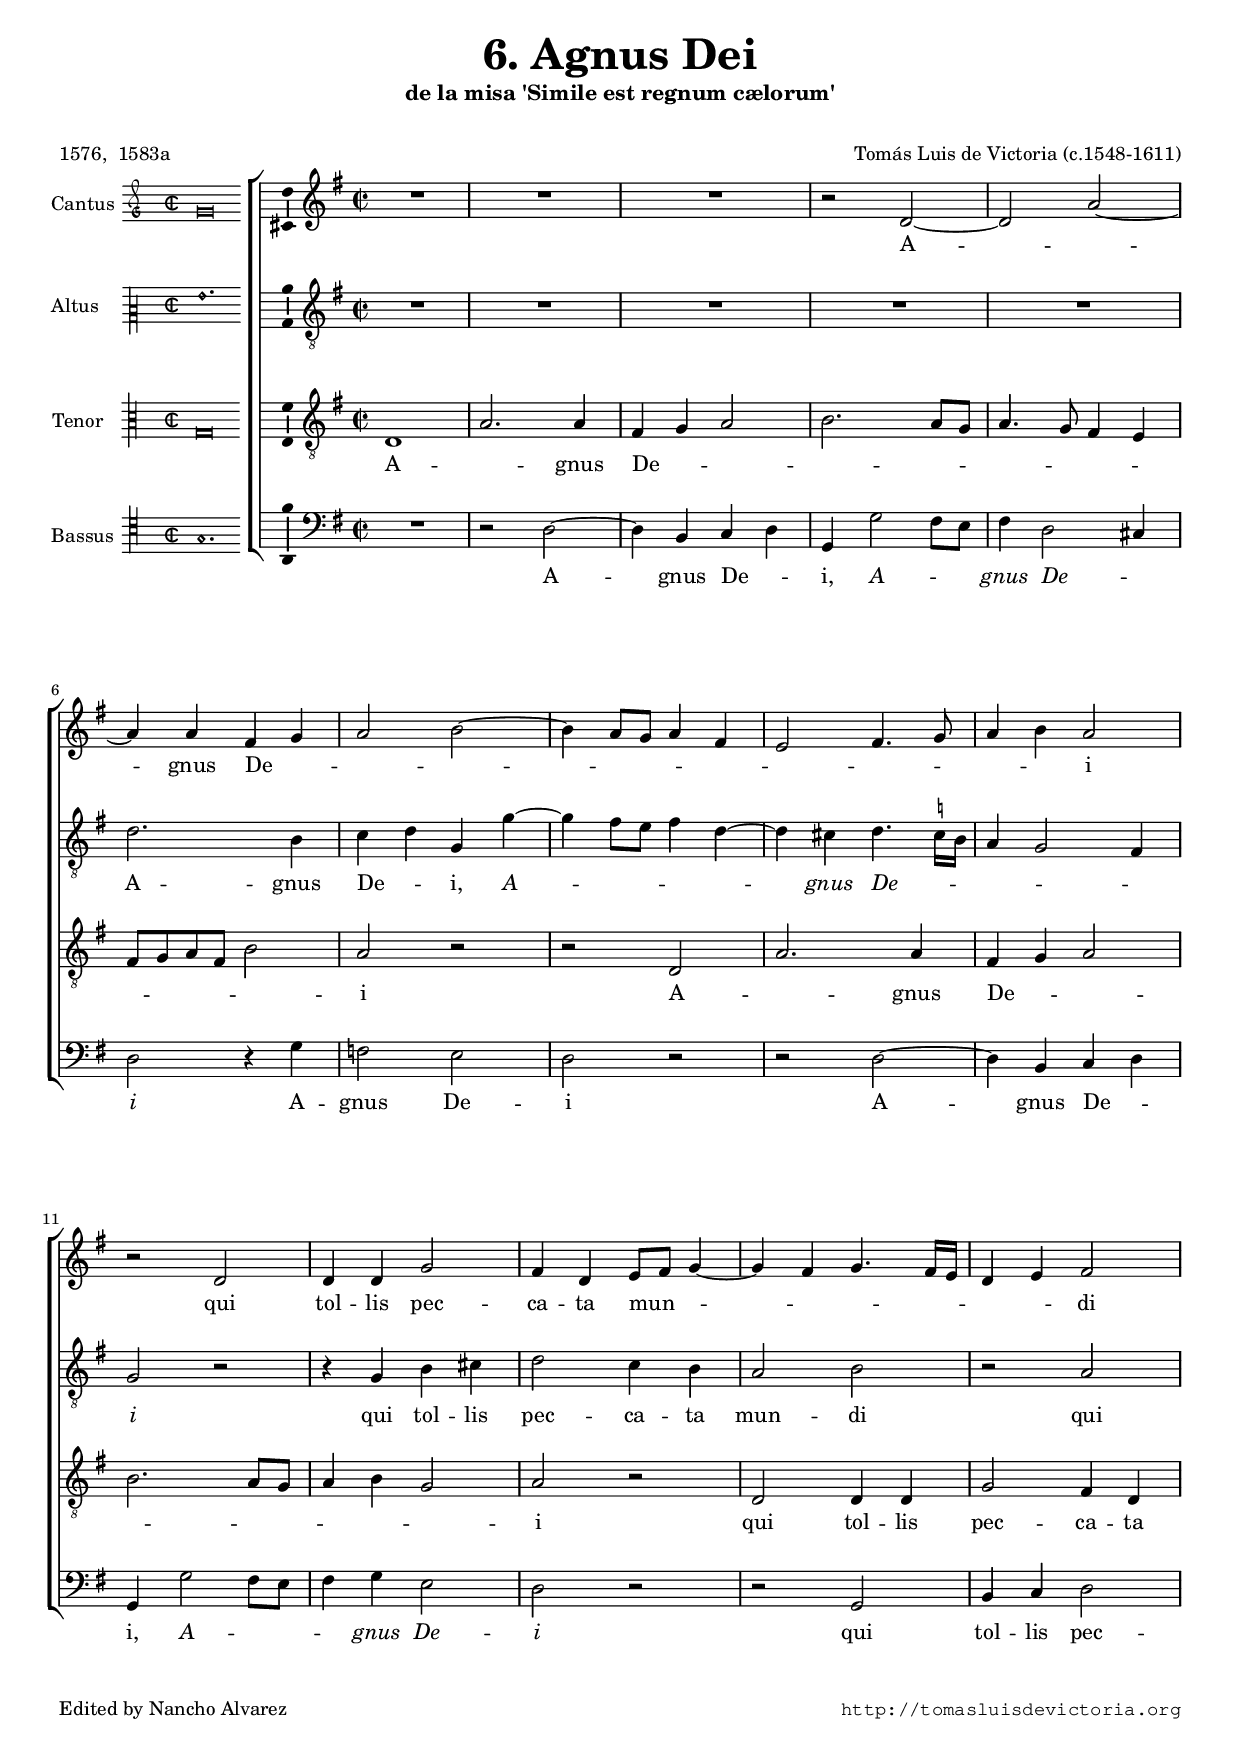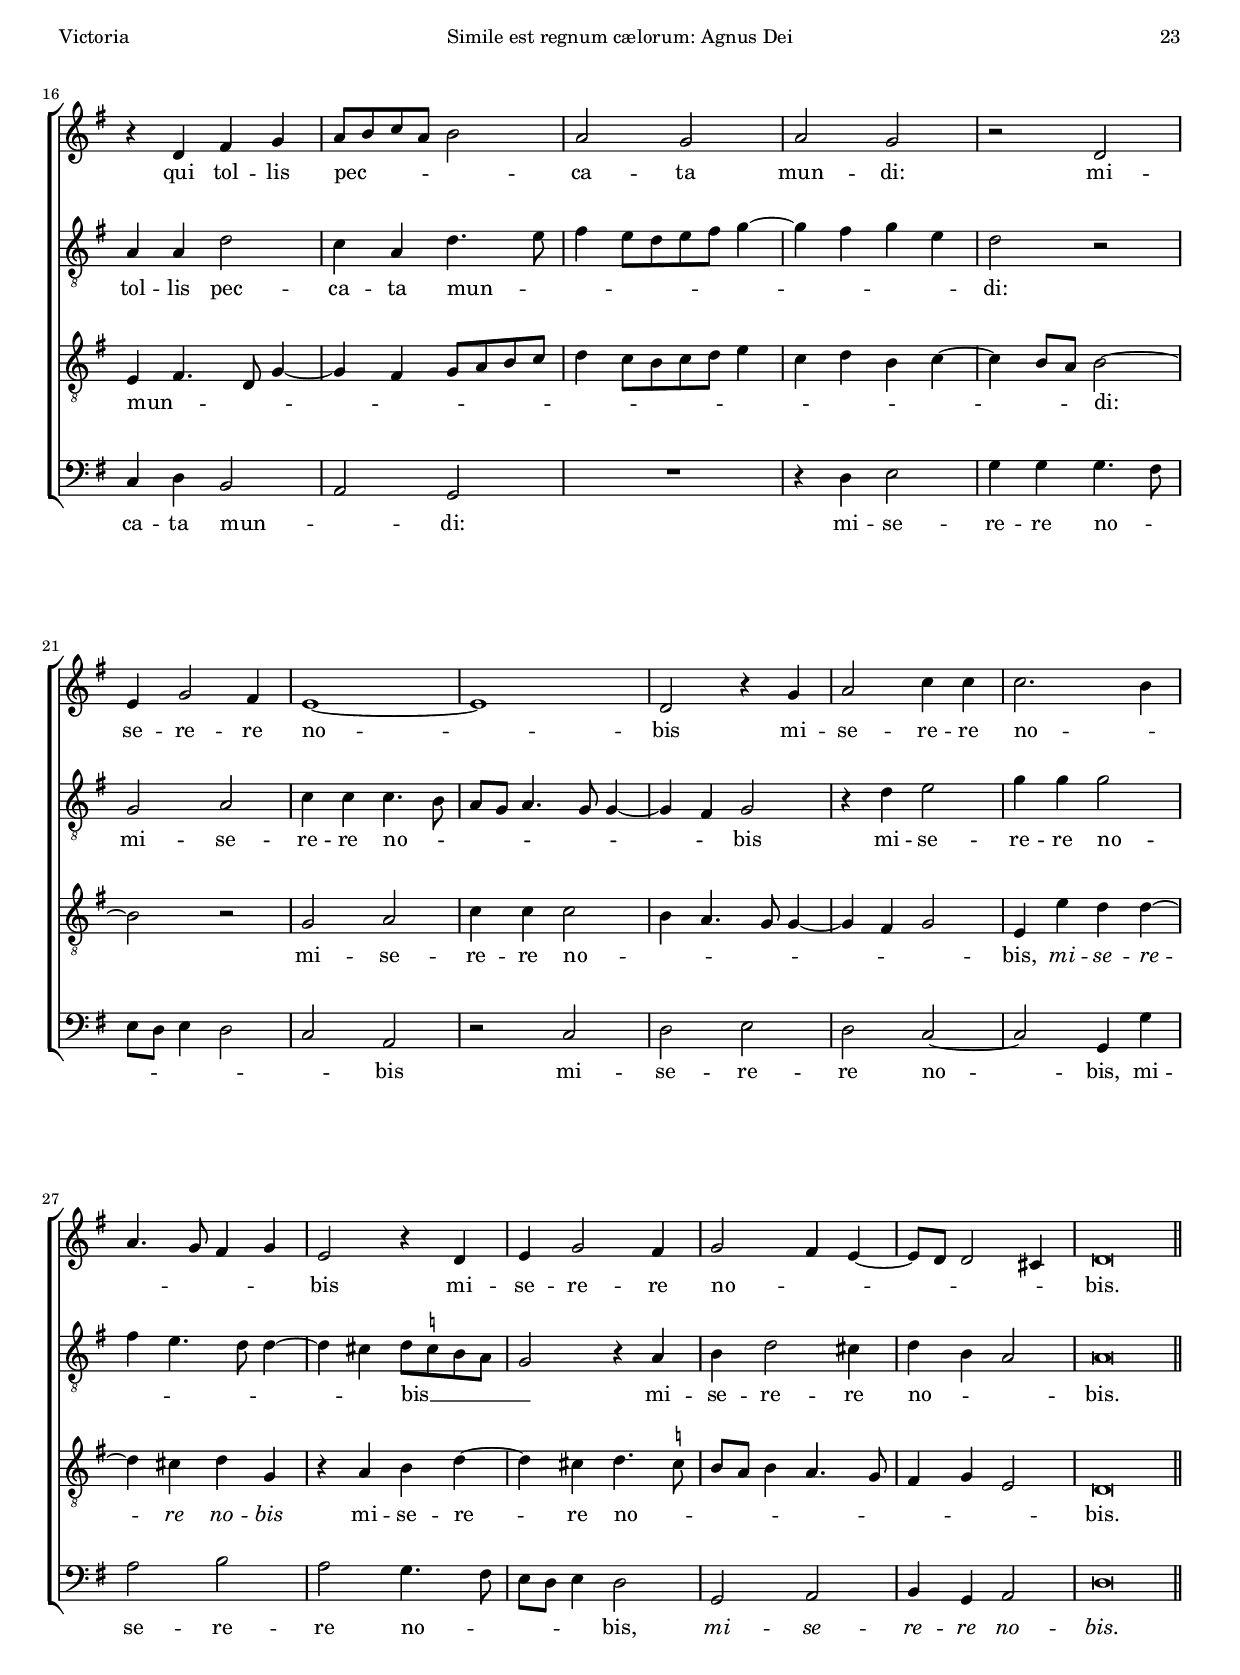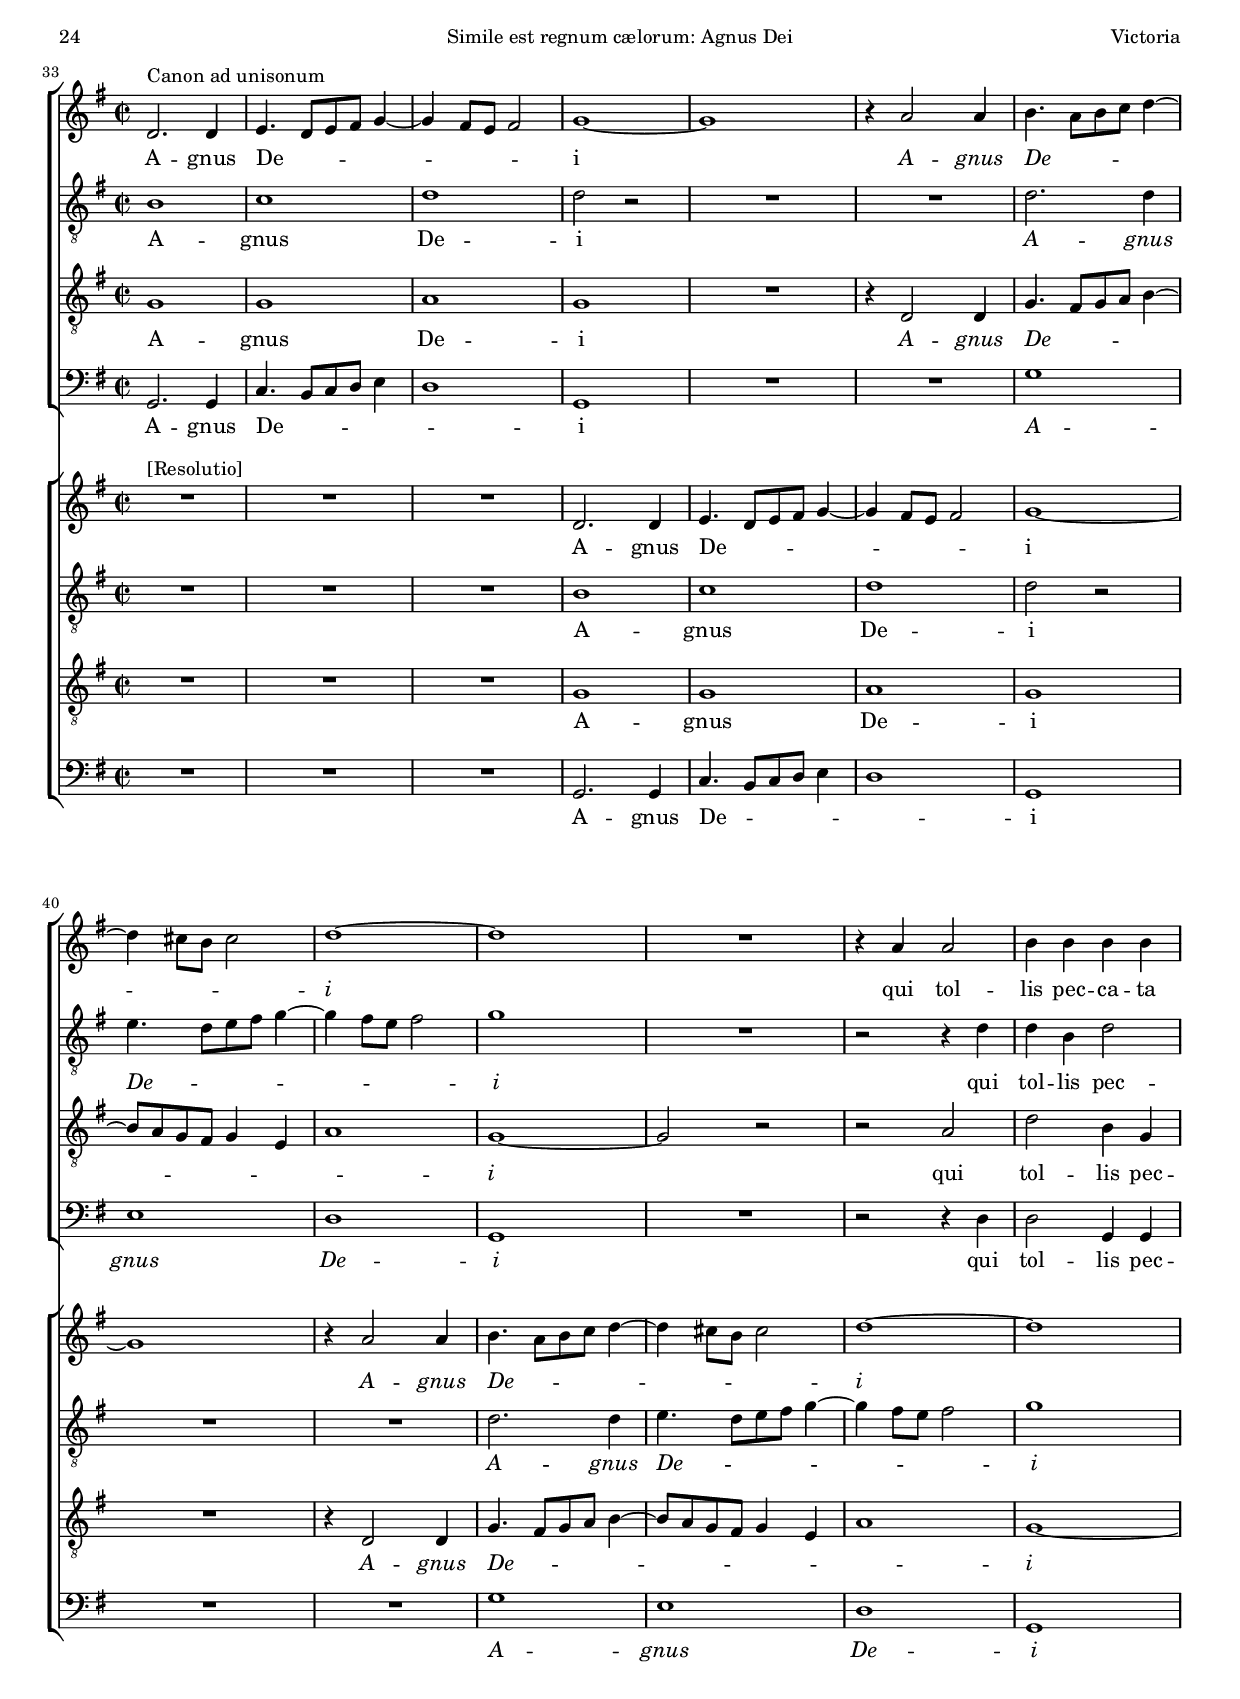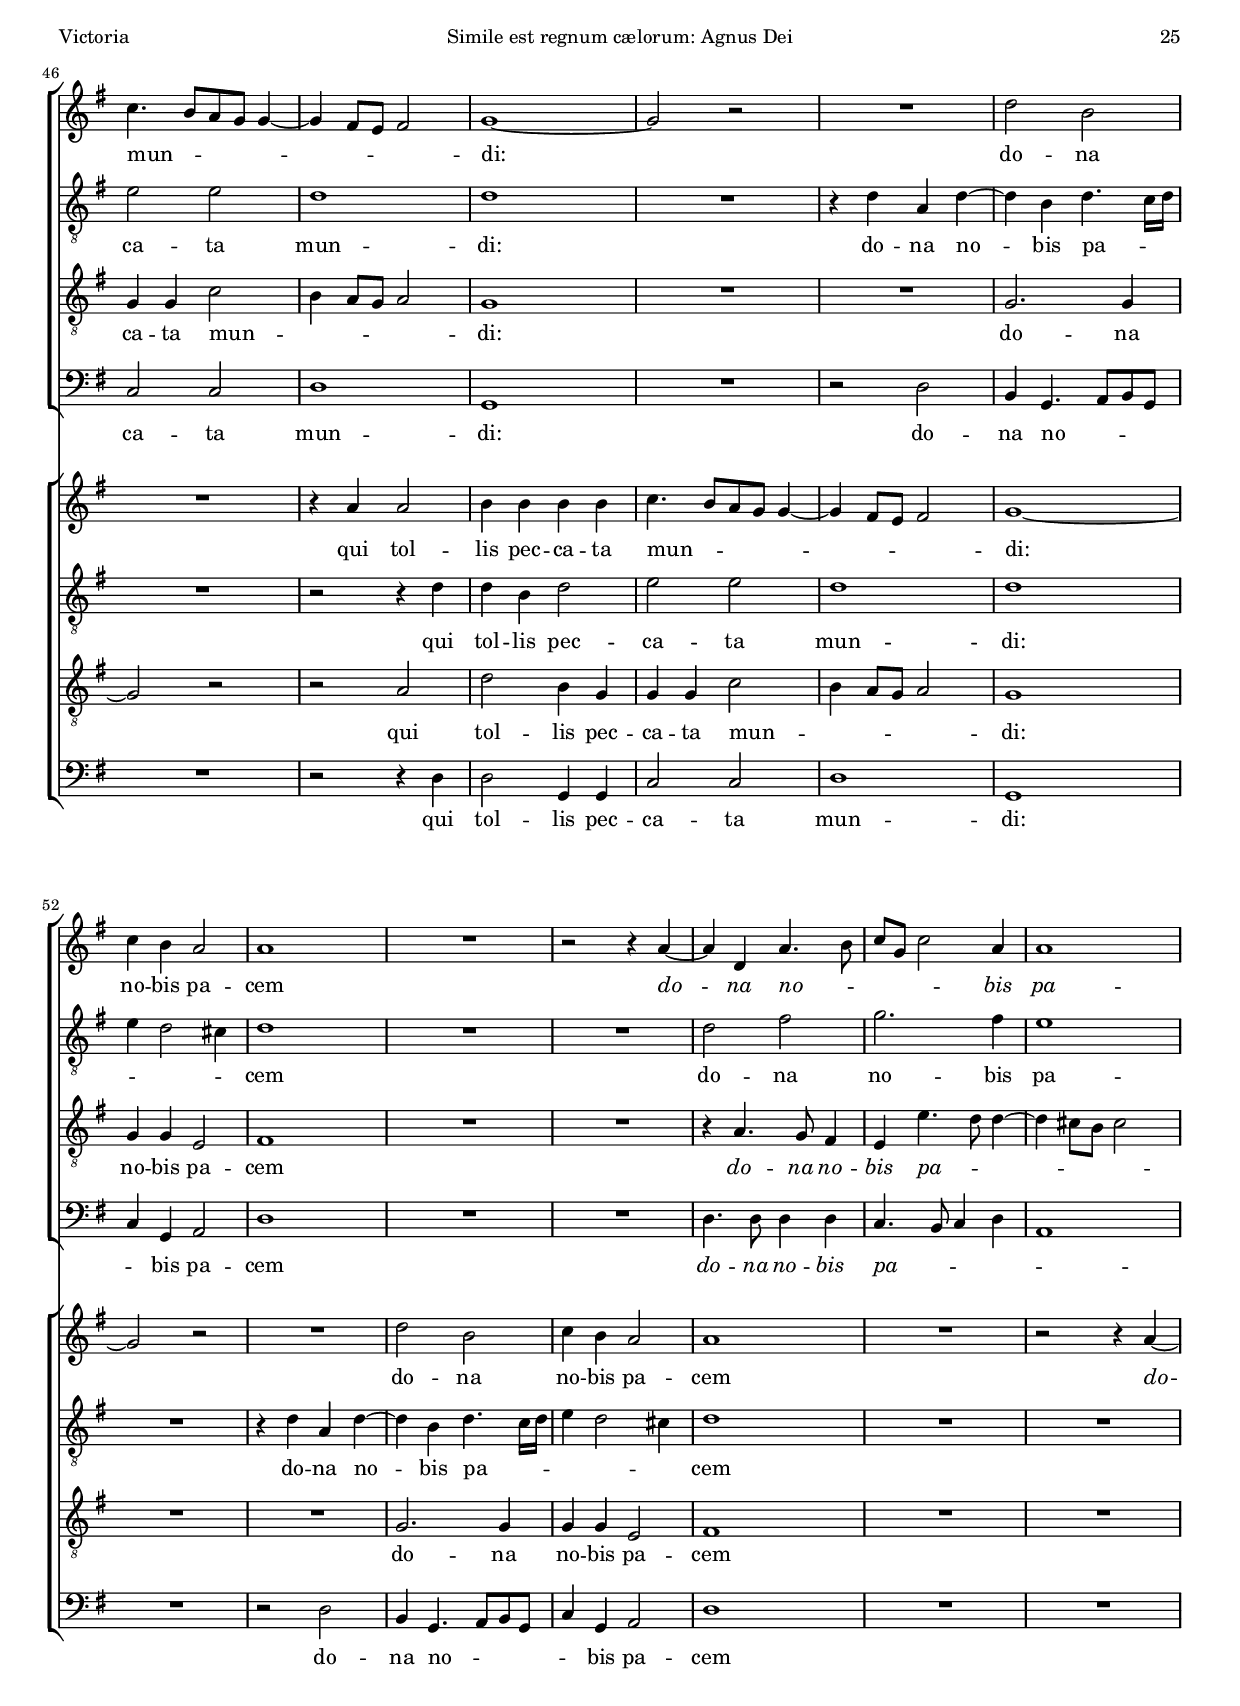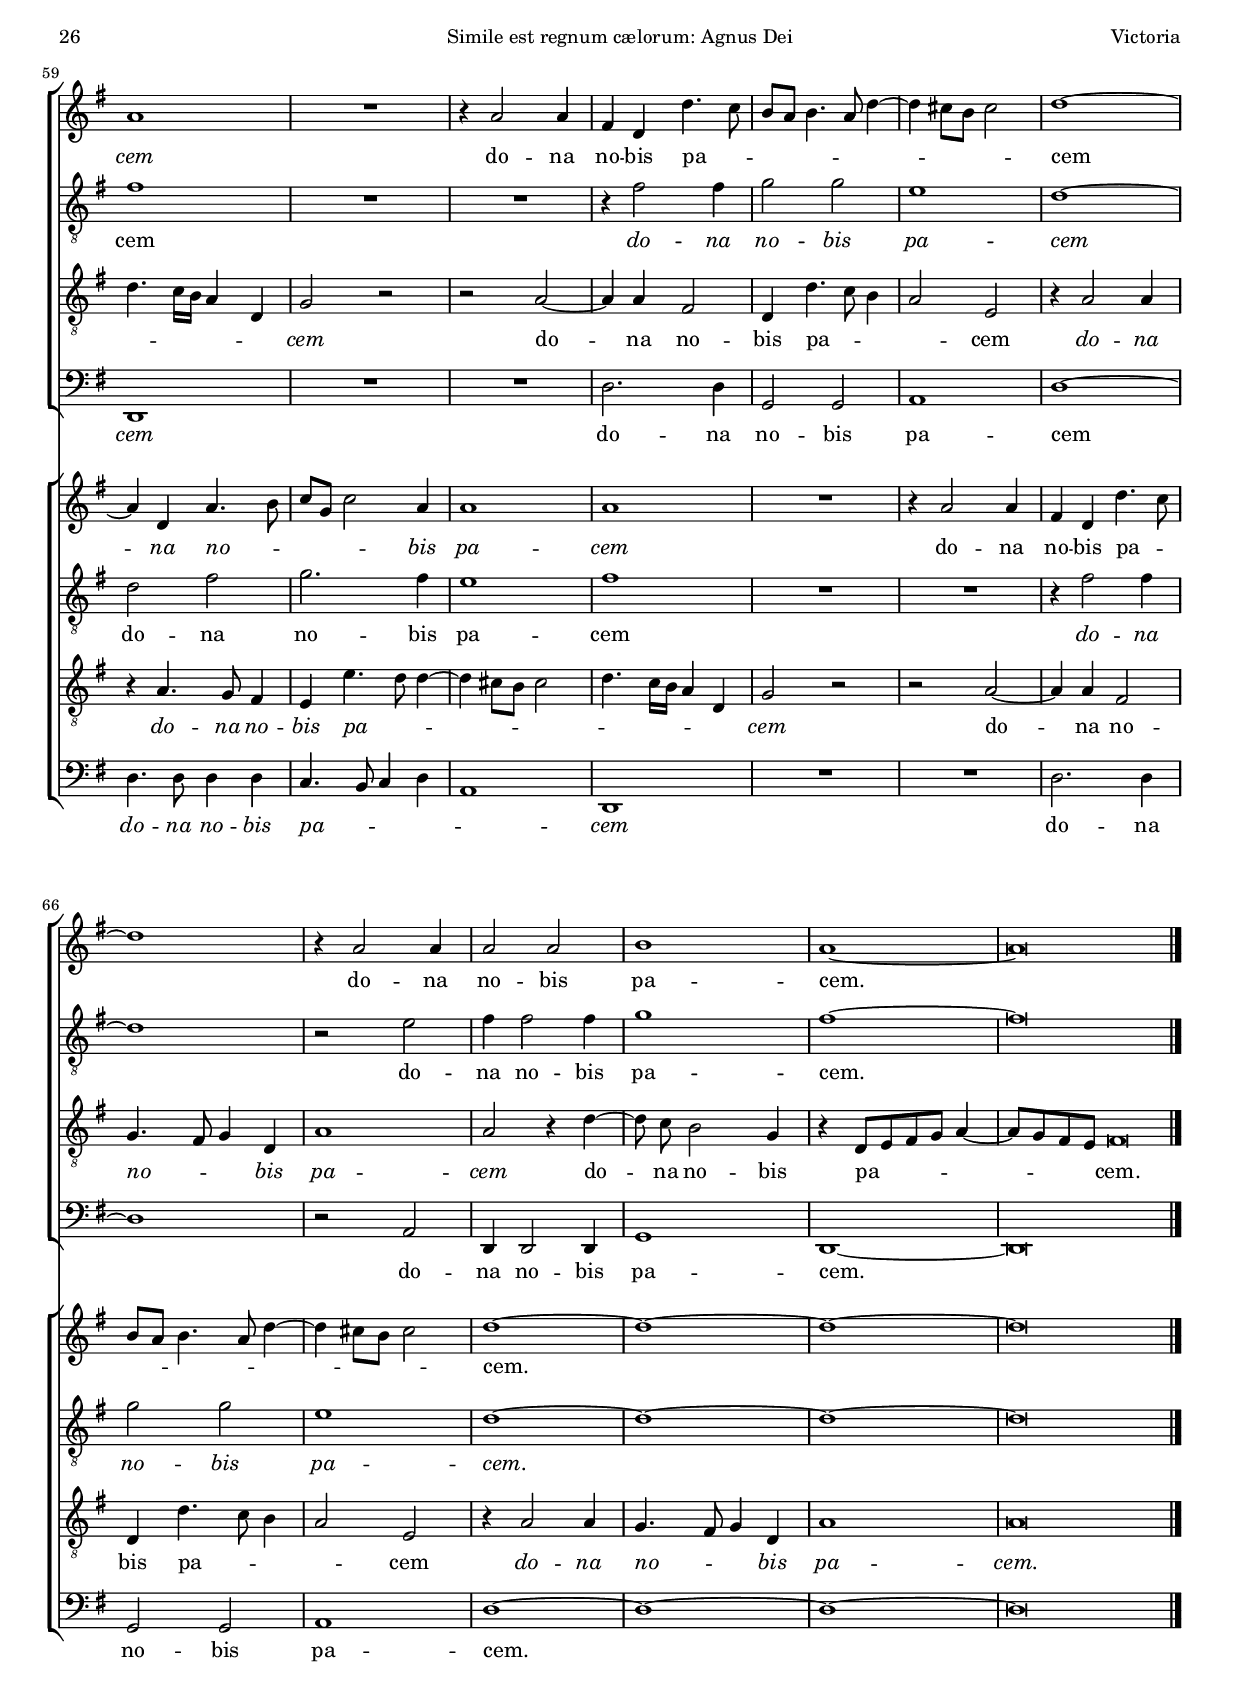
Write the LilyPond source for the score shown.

\version "2.18.0"

#(set-default-paper-size "a4")
#(set-global-staff-size 16.6)
#(ly:set-option 'point-and-click #f)
%mobile -s11.5 -i2.2 -gira

ss=\once \set suggestAccidentals = ##t
cresc=\markup{\italic "cresc."}
dim=\markup{\italic "dim."}
rit=\markup{\italic "rit."}
italicas=\override LyricText.font-shape = #'italic
rectas=\override LyricText.font-shape = #'upright
incipitwidth=20
mtempo={\tempo 4 = 100}
mtempob={\tempo 4 = 50}

htitle="Simile est regnum cælorum: Agnus Dei"
hcomposer="Victoria"

\header {
	title=\markup{\larger \larger \larger "6. Agnus Dei" }
	subtitle="de la misa 'Simile est regnum cælorum'"
	subsubtitle="  "
	composer="Tomás Luis de Victoria (c.1548-1611)"
        pdfauthor=\composer
	poet="1576,  1583a"
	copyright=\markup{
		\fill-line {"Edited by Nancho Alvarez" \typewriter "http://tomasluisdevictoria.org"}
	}
	%tagline=""
}


global={
  \override Score.TimeSignature.break-visibility=#end-of-line-invisible
  \key c \major \time 2/2 \skip 1*32 \bar "||"
  \pageBreak
  \time 2/2 \skip 1*39 \bar "|." } 


cantus={
	R1*4/4 |
	R1*4/4 |
	R1*4/4 |
	r2 g' ~ |
%5
	g' d'' ~ |
	d''4 d'' b' c'' |
	d''2 e'' ~ |
	e''4 d''8 c'' d''4 b' |
	a'2 b'4. c''8 |
%10
	d''4 e'' d''2 |
	r g' |
	g'4 g' c''2 |
	b'4 g' a'8 b' c''4 ~ |
	c'' b' c''4. b'16 a' |
%15
	g'4 a' b'2 |
	r4 g' b' c'' |
	d''8 e'' f'' d'' e''2 |
	d'' c'' |
	d'' c'' |
%20
	r g' |
	a'4 c''2 b'4 |
	a'1 ~ |
	a' |
	g'2 r4 c'' |
%25
	d''2 f''4 f'' |
	f''2. e''4 |
	d''4. c''8 b'4 c'' |
	a'2 r4 g' |
	a' c''2 b'4 |
%30
	c''2 b'4 a' ~ |
	a'8 g' g'2 fis'4 |
	g'\breve*1/2
        
        \once \override TextScript.padding = #1.5
	s4*0^\markup{"Canon ad unisonum"}
	g'2. g'4 |
	a'4.  g'8[ a' b'] c''4 ~ |
%35
	c'' b'8 a' b'2 |
	c''1 ~ |
	c'' |
	r4 d''2 d''4 |
	e''4.  d''8[ e'' f''] g''4 ~ |
%40
	g'' fis''8 e'' fis''2 |
	g''1 ~ |
	g'' |
	R1*4/4 |
	r4 d'' d''2 |
%45
	e''4 e'' e'' e'' |
	f''4.  e''8[ d'' c''] c''4 ~ |
	c'' b'8 a' b'2 |
	c''1 ~ |
	c''2 r |
%50
	R1*4/4 |
	g''2 e'' |
	f''4 e'' d''2 |
	d''1 |
	R1*4/4 |
%55
	r2 r4 d'' ~ |
	d'' g' d''4. e''8 |
	f'' c'' f''2 d''4 |
	d''1 |
	d'' |
%60
	R1*4/4 |
	r4 d''2 d''4 |
	b' g' g''4. f''8 |
	e'' d'' e''4. d''8 g''4 ~ |
	g'' fis''8 e'' fis''2 |
%65
	g''1 ~ |
	g'' |
	r4 d''2 d''4 |
	d''2 d'' |
	e''1 |
%70
	d'' ~ |
	d''\breve*1/2
}

altus={
	R1*4/4 |
	R1*4/4 |
	R1*4/4 |
	R1*4/4 |
%5
	R1*4/4 |
	g'2. e'4 |
	f' g' c' c'' ~ |
	c'' b'8 a' b'4 g' ~ |
	g' fis' g'4. \ss f'16 e' |
%10
	d'4 c'2 b4 |
	c'2 r |
	r4 c' e' fis' |
	g'2 f'4 e' |
	d'2 e' |
%15
	r d' |
	d'4 d' g'2 |
	f'4 d' g'4. a'8 |
	b'4  a'8[ g' a' b'] c''4 ~ |
	c'' b' c'' a' |
%20
	g'2 r |
	c' d' |
	f'4 f' f'4. e'8 |
	d' c' d'4. c'8 c'4 ~ |
	c' b c'2 |
%25
	r4 g' a'2 |
	c''4 c'' c''2 |
	b'4 a'4. g'8 g'4 ~ |
	g' fis' g'8 \ss f' e' d' |
	c'2 r4 d' |
%30
	e' g'2 fis'4 |
	g' e' d'2 |
	d'\breve*1/2
	
	e'1 |
	f' |
%35
	g' |
	g'2 r |
	R1*4/4 |
	R1*4/4 |
	g'2. g'4 |
%40
	a'4.  g'8[ a' b'] c''4 ~ |
	c'' b'8 a' b'2 |
	c''1 |
	R1*4/4 |
	r2 r4 g' |
%45
	g' e' g'2 |
	a' a' |
	g'1 |
	g' |
	R1*4/4 |
%50
	r4 g' d' g' ~ |
	g' e' g'4. f'16 g' |
	a'4 g'2 fis'4 |
	g'1 |
	R1*4/4 |
%55
	R1*4/4 |
	g'2 b' |
	c''2. b'4 |
	a'1 |
	b' |
%60
	R1*4/4 |
	R1*4/4 |
	r4 b'2 b'4 |
	c''2 c'' |
	a'1 |
%65
	g' ~ |
	g' |
	r2 a' |
	b'4 b'2 b'4 |
	c''1 |
%70
	b' ~ |
	b'\breve*1/2
}

tenor={
	g1 |
	d'2. d'4 |
	b c' d'2 |
	e'2. d'8 c' |
%5
	d'4. c'8 b4 a |
	b8 c' d' b e'2 |
	d' r |
	r g |
	d'2. d'4 |
%10
	b c' d'2 |
	e'2. d'8 c' |
	d'4 e' c'2 |
	d' r |
	g g4 g |
%15
	c'2 b4 g |
	a b4. g8 c'4 ~ |
	c' b c'8 d' e' f' |
	g'4  f'8[ e' f' g'] a'4 |
	f' g' e' f' ~ |
%20
	f' e'8 d' e'2 ~ |
	e' r |
	c' d' |
	f'4 f' f'2 |
	e'4 d'4. c'8 c'4 ~ |
%25
	c' b c'2 |
	a4 a' g' g' ~ |
	g' fis' g' c' |
	r d' e' g' ~ |
	g' fis' g'4. \ss f'8 |
%30
	e' d' e'4 d'4. c'8 |
	b4 c' a2 |
	g\breve*1/2

        c'1 |
	c' |
%35
	d' |
	c' |
	R1*4/4 |
	r4 g2 g4 |
	c'4.  b8[ c' d'] e'4 ~ |
%40
	e'8 d' c' b c'4 a |
	d'1 |
	c' ~ |
	c'2 r |
	r d' |
%45
	g' e'4 c' |
	c' c' f'2 |
	e'4 d'8 c' d'2 |
	c'1 |
	R1*4/4 |
%50
	R1*4/4 |
	c'2. c'4 |
	c' c' a2 |
	b1 |
	R1*4/4 |
%55
	R1*4/4 |
	r4 d'4. c'8 b4 |
	a a'4. g'8 g'4 ~ |
	g' fis'8 e' fis'2 |
	g'4. f'16 e' d'4 g |
%60
	c'2 r |
	r d' ~ |
	d'4 d' b2 |
	g4 g'4. f'8 e'4 |
	d'2 a |
%65
	r4 d'2 d'4 |
	c'4. b8 c'4 g |
	d'1 |
	d'2 r4 g' ~ |
	\set Staff.autoBeaming = ##f	
	g'8 f' e'2 c'4 |
%70
	r  g8[ a b c'] d'4 ~ |
	 d'8[ c' b a] \mtempob b\breve*1/4
}

bassus={
	R1*4/4 |
	r2 g ~ |
	g4 e f g |
	c c'2 b8 a |
%5
	b4 g2 fis4 |
	g2 r4 c' |
	bes2 a |
	g r |
	r g ~ |
%10
	g4 e f g |
	c c'2 b8 a |
	b4 c' a2 |
	g r |
	r c |
%15
	e4 f g2 |
	f4 g e2 |
	d c |
	R1*4/4 |
	r4 g a2 |
%20
	c'4 c' c'4. b8 |
	a g a4 g2 |
	f d |
	r f |
	g a |
%25
	g f ~ |
	f c4 c' |
	d'2 e' |
	d' c'4. b8 |
	a g a4 g2 |
%30
	c d |
	e4 c d2 |
	g\breve*1/2

        c2. c4 |
	f4.  e8[ f g] a4 |
%35
	g1 |
	c |
	R1*4/4 |
	R1*4/4 |
	c'1 |
%40
	a |
	g |
	c |
	R1*4/4 |
	r2 r4 g |
%45
	g2 c4 c |
	f2 f |
	g1 |
	c |
	R1*4/4 |
%50
	r2 g |
	e4 c4. d8 e c |
	f4 c d2 |
	g1 |
	R1*4/4 |
%55
	R1*4/4 |
	g4. g8 g4 g |
	f4. e8 f4 g |
	d1 |
	g, |
%60
	R1*4/4 |
	R1*4/4 |
	g2. g4 |
	c2 c |
	d1 |
%65
	g ~ |
	g |
	r2 d |
	g,4 g,2 g,4 |
	c1 |
%70
	g, ~ |
	g,\breve*1/2
}

textocantus=\lyricmode{
A -- _ _ _ gnus De -- _ _ _ _ _ _ _ _ _ _ _ _ _ i
qui tol -- lis pec -- ca -- ta mun -- _ _ _ _ _ _ _ _ _ di
qui tol -- lis pec -- _ _ _ _ ca -- ta mun -- di:
mi -- se -- re -- re no -- _  bis
mi -- se -- re -- re no -- _ _ _ _ _ bis
mi -- se -- re -- re no -- _ _ _ _ _ _ bis.

A -- gnus De -- _ _ _ _ _ _ _ _  i _
\italicas
A -- gnus De -- _ _ _ _ _ _ _ _  i _
\rectas
qui tol -- lis pec -- ca -- ta mun -- _ _ _ _ _ _ _ _ di: _
do -- na no -- bis pa -- cem
\italicas
do -- _ na no -- _ _ _ _ bis pa -- cem
\rectas
do -- na no -- bis pa -- _ _ _ _ _ _ _ _ _ _ cem _
do -- na no -- bis pa -- cem. _
}

textoaltus=\lyricmode{
A -- gnus De -- _ i,
\italicas
A -- _ _ _ _ _ _  gnus De -- _ _ _ _ _  i
\rectas
qui tol -- lis pec -- ca -- ta mun -- di
qui tol -- lis pec -- ca -- ta mun -- _ _ _ _ _ _ _ _ _ _ _ di:
mi -- se -- re -- re no -- _ _ _ _ _ _ _ _ bis
mi -- se -- re -- re no -- _ _ _ _ _ _ bis __ _ _ _ _ mi -- se -- re -- re no -- _ _ bis.

A -- gnus De -- i
\italicas
A -- gnus De -- _ _ _ _ _ _ _ _   i 
\rectas
qui tol -- lis pec -- ca -- ta mun -- di:
do -- na no -- _ bis pa -- _ _ _ _ _ cem
do -- na no -- bis pa -- cem
\italicas
do -- na no -- bis pa -- cem _
\rectas
do -- na no -- bis pa -- cem. _
}

textotenor=\lyricmode{
A -- _ gnus De -- _ _ _ _ _ _ _ _ _ _ _ _ _ _ i
A -- _ gnus De -- _ _ _ _ _ _ _ _ i
qui tol -- lis pec -- ca -- ta mun -- _ _ _ _ _ _ _ _ _ _ _ _ _ _ _ _ _ _ _ _ _ _ di: _
mi -- se -- re -- re no -- _ _ _ _ _ _ _ bis,
\italicas
mi -- se -- re -- _ re no -- bis
\rectas
mi -- se -- re -- _ re no -- _ _ _ _ _ _ _ _ _ bis.

A -- gnus De -- i
\italicas
A -- gnus De -- _ _ _ _ _ _ _ _  _ _ _ i _
\rectas
qui tol -- lis pec -- ca -- ta mun -- _ _ _ _ di:
do -- na no -- bis pa -- cem
\italicas
do -- na no -- bis pa -- _ _ _ _ _ _ _ _ _ _ _ cem
\rectas
do -- _ na no -- bis pa -- _ _ _ cem
\italicas
do -- na no -- _ _ bis pa -- cem
\rectas
do -- _ na no -- bis pa -- _ _ _ _ _ _ _ _ cem.
}

textobassus=\lyricmode{
A -- _ gnus De -- _ i, 
\italicas
A -- _ _   gnus De -- _ i
\rectas
A -- gnus De -- i
A -- _ gnus De -- _ i,
\italicas
A -- _ _ _  gnus De -- i
\rectas
qui tol -- lis pec -- ca -- ta mun -- _ di:
mi -- se -- re -- re no -- _ _ _ _ _ _ bis
mi -- se -- re -- re no -- _ bis,
mi -- se -- re -- re no -- _ _ _ _ bis,
\italicas
mi -- se -- re -- re no -- bis.

\rectas
A -- gnus De -- _ _ _ _ _ i
\italicas
A -- gnus De --  i 
\rectas
qui tol -- lis pec -- ca -- ta mun -- di:
do -- na no -- _ _ _ _ bis pa -- cem
\italicas
do -- na no -- bis pa -- _ _ _ _ cem
\rectas
do -- na no -- bis pa -- cem _
do -- na no -- bis pa -- cem. _
}



cantusdos={
        R1*32
        \once \override TextScript.padding = #1
	s4*0^\markup{"[Resolutio]"}
	R1*4/4 |
	R1*4/4 |
%35
	R1*4/4 |
	g'2. g'4 |
	a'4.  g'8[ a' b'] c''4 ~ |
	c'' b'8 a' b'2 |
	c''1 ~ |
%40
	c'' |
	r4 d''2 d''4 |
	e''4.  d''8[ e'' f''] g''4 ~ |
	g'' fis''8 e'' fis''2 |
	g''1 ~ |
%45
	g'' |
	R1*4/4 |
	r4 d'' d''2 |
	e''4 e'' e'' e'' |
	f''4.  e''8[ d'' c''] c''4 ~ |
%50
	c'' b'8 a' b'2 |
	c''1 ~ |
	c''2 r |
	R1*4/4 |
	g''2 e'' |
%55
	f''4 e'' d''2 |
	d''1 |
	R1*4/4 |
	r2 r4 d'' ~ |
	d'' g' d''4. e''8 |
%60
	f'' c'' f''2 d''4 |
	d''1 |
	d'' |
	R1*4/4 |
	r4 d''2 d''4 |
%65
	b' g' g''4. f''8 |
	e'' d'' e''4. d''8 g''4 ~ |
	g'' fis''8 e'' fis''2 |
	g''1 ~ |
	g'' ~ |
%70
	g'' ~ |
	g''\breve*1/2
}

altusdos={
        R1*32
	R1*4/4 |
	R1*4/4 |
%35
	R1*4/4 |
	e'1 |
	f' |
	g' |
	g'2 r |
%40
	R1*4/4 |
	R1*4/4 |
	g'2. g'4 |
	a'4.  g'8[ a' b'] c''4 ~ |
	c'' b'8 a' b'2 |
%45
	c''1 |
	R1*4/4 |
	r2 r4 g' |
	g' e' g'2 |
	a' a' |
%50
	g'1 |
	g' |
	R1*4/4 |
	r4 g' d' g' ~ |
	g' e' g'4. f'16 g' |
%55
	a'4 g'2 fis'4 |
	g'1 |
	R1*4/4 |
	R1*4/4 |
	g'2 b' |
%60
	c''2. b'4 |
	a'1 |
	b' |
	R1*4/4 |
	R1*4/4 |
%65
	r4 b'2 b'4 |
	c''2 c'' |
	a'1 |
	g' ~ |
	g' ~ |
%70
	g' ~ |
	g'\breve*1/2
}

tenordos={
        R1*32
	R1*4/4 |
	R1*4/4 |
%35
	R1*4/4 |
	c'1 |
	c' |
	d' |
	c' |
%40
	R1*4/4 |
	r4 g2 g4 |
	c'4.  b8[ c' d'] e'4 ~ |
	e'8 d' c' b c'4 a |
	d'1 |
%45
	c' ~ |
	c'2 r |
	r d' |
	g' e'4 c' |
	c' c' f'2 |
%50
	e'4 d'8 c' d'2 |
	c'1 |
	R1*4/4 |
	R1*4/4 |
	c'2. c'4 |
%55
	c' c' a2 |
	b1 |
	R1*4/4 |
	R1*4/4 |
	r4 d'4. c'8 b4 |
%60
	a a'4. g'8 g'4 ~ |
	g' fis'8 e' fis'2 |
	g'4. f'16 e' d'4 g |
	c'2 r |
	r d' ~ |
%65
	d'4 d' b2 |
	g4 g'4. f'8 e'4 |
	d'2 a |
	r4 d'2 d'4 |
	c'4. b8 c'4 g |
%70
	d'1 |
	d'\breve*1/2
}

bassusdos={
        R1*32
	R1*4/4 |
	R1*4/4 |
%35
	R1*4/4 |
	c2. c4 |
	f4.  e8[ f g] a4 |
	g1 |
	c |
%40
	R1*4/4 |
	R1*4/4 |
	c'1 |
	a |
	g |
%45
	c |
	R1*4/4 |
	r2 r4 g |
	g2 c4 c |
	f2 f |
%50
	g1 |
	c |
	R1*4/4 |
	r2 g |
	e4 c4. d8 e c |
%55
	f4 c d2 |
	g1 |
	R1*4/4 |
	R1*4/4 |
	g4. g8 g4 g |
%60
	f4. e8 f4 g |
	d1 |
	g, |
	R1*4/4 |
	R1*4/4 |
%65
	g2. g4 |
	c2 c |
	d1 |
	g ~ |
	g ~ |
%70
	g ~ |
	g\breve*1/2
}



textocantusdos=\lyricmode{
A -- gnus De -- _ _ _ _ _ _ _ _  i _
\italicas
A -- gnus De -- _ _ _ _ _ _ _ _  i _
\rectas
qui tol -- lis pec -- ca -- ta mun -- _ _ _ _ _ _ _ _ di: _
do -- na no -- bis pa -- cem
\italicas
do -- _ na no -- _ _ _ _ bis pa -- cem
\rectas
do -- na no -- bis pa -- _ _ _ _ _ _ _ _ _ _ cem. _ _ _ 

}

textoaltusdos=\lyricmode{
A -- gnus De -- i
\italicas
A -- gnus De -- _ _ _ _ _ _ _ _   i
\rectas
qui tol -- lis pec -- ca -- ta mun -- di:
do -- na no -- _ bis pa -- _ _ _ _ _ cem
do -- na no -- bis pa -- cem
\italicas
do -- na no -- bis pa -- cem. _ _ _

}

textotenordos=\lyricmode{
A -- gnus De -- i
\italicas
A -- gnus De -- _ _ _ _ _ _ _ _  _ _ _ i _
\rectas
qui tol -- lis pec -- ca -- ta mun -- _ _ _ _ di:
do -- na no -- bis pa -- cem
\italicas
do -- na no -- bis pa -- _ _ _ _ _ _ _ _ _ _ _ cem
\rectas
do -- _ na no -- bis pa -- _ _ _ cem
\italicas
do -- na no -- _ _ bis pa -- cem.

}

textobassusdos=\lyricmode{
A -- gnus De -- _ _ _ _ _ i
\italicas
A -- gnus De --  i
\rectas
qui tol -- lis pec -- ca -- ta mun -- di:
do -- na no -- _ _ _ _ bis pa -- cem
\italicas
do -- na no -- bis pa -- _ _ _ _ cem
\rectas
do -- na no -- bis pa -- cem. _ _ _ 
}


incipitcantus=\markup{
        \score{
                { 
                \set Staff.instrumentName="Cantus "
                \override NoteHead.style = #'neomensural
                \override Staff.TimeSignature.style = #'neomensural
                \cadenzaOn 
                \clef "petrucci-g"
                \key c \major
                \time 2/2
                g'\breve % ligature
                } 

        \layout { line-width=\incipitwidth indent = 0 }
        }
}

incipitaltus=\markup{
        \score{
                { 
                \set Staff.instrumentName="Altus    "
                \override NoteHead.style = #'neomensural 
                \override Staff.TimeSignature.style = #'neomensural
                \cadenzaOn 
                \clef "petrucci-c2"
                \key c \major
                \time 2/2
                g'1.
                } 
        \layout { line-width=\incipitwidth indent = 0 }
        }
}


incipittenor=\markup{
        \score{
                { 
                \set Staff.instrumentName="Tenor   "
                \override NoteHead.style = #'neomensural 
                \override Staff.TimeSignature.style = #'neomensural
                \cadenzaOn
                \clef "petrucci-c3"
                \key c \major
                \time 2/2
                g\breve % ligature
                } 
        \layout { line-width=\incipitwidth indent=0 }
        }
}

incipitbassus=\markup{
        \score{
                { 
                \set Staff.instrumentName="Bassus "
                \override NoteHead.style = #'neomensural
                \override Staff.TimeSignature.style = #'neomensural
                \cadenzaOn 
                \clef "petrucci-c4"
                \key c \major
                \time 2/2
                g1.
                } 
        \layout { line-width=\incipitwidth indent = 0 }
        }
}

\score {\transpose c' g{
<<
\new ChoirStaff<<
        \new Staff <<\global
        \new Voice="v1" {
                \set Staff.instrumentName=\incipitcantus
                \clef "treble"
                \cantus }
        \new Lyrics \lyricsto "v1" {\textocantus }
        >>

        \new Staff <<\global
        \new Voice="v2" {
                \set Staff.instrumentName=\incipitaltus
                \clef "G_8"
                \altus }
        \new Lyrics \lyricsto "v2" {\textoaltus }
        >>
        
        \new Staff <<\global
        \new Voice="v3" {
                \set Staff.instrumentName=\incipittenor
                \clef "G_8"
                \tenor }
        \new Lyrics \lyricsto "v3" {\textotenor }
        >>

        \new Staff <<\global
        \new Voice="v4" {
                \set Staff.instrumentName=\incipitbassus
                \clef "bass"
                \bassus }
        \new Lyrics \lyricsto "v4" {\textobassus }
        >>
>>

\new ChoirStaff<<
        \new Staff\with{\remove "Ambitus_engraver"}
        <<\global
        \new Voice="v5" {
                \set Staff.instrumentName=""
                \clef "treble"
                \cantusdos }
        \new Lyrics \lyricsto "v5" {\textocantusdos }
        >>

        \new Staff\with{\remove "Ambitus_engraver"}
        <<\global
        \new Voice="v6" {
                \set Staff.instrumentName=""
                \clef "G_8"
                \altusdos }
        \new Lyrics \lyricsto "v6" {\textoaltusdos }
        >>
        
        \new Staff\with{\remove "Ambitus_engraver"}
        <<\global
        \new Voice="v7" {
                \set Staff.instrumentName=""
                \clef "G_8"
                \tenordos }
        \new Lyrics \lyricsto "v7" {\textotenordos }
        >>
        
        \new Staff\with{\remove "Ambitus_engraver"}
        <<\global
        \new Voice="v8" {
                \set Staff.instrumentName=""
                \clef "bass"
                \bassusdos }
        \new Lyrics \lyricsto "v8" {\textobassusdos }
        >>
        >>        
>>


        } % transpose

\layout{ 
	\context {\Lyrics 
		\override VerticalAxisGroup.staff-affinity = #UP
		\override VerticalAxisGroup.nonstaff-relatedstaff-spacing =
			#'((basic-distance . 0) (minimum-distance . 0) (padding . 1))
		\override LyricText.font-size = #1.2
		\override LyricHyphen.minimum-distance = #0.5
	}
	\context {\Score 
		tempoHideNote = ##t
		\override BarNumber.padding = #2 
	}
	\context {\Voice 
		melismaBusyProperties = #'()
		%autoBeaming = ##f
	}
	\context {\ChoirStaff 
                  \override StaffGrouper.staffgroup-staff-spacing =
                        #'((basic-distance . 14) (minimum-distance . 0) (padding . 1))
                  \override StaffGrouper.staff-staff-spacing =
                        #'((basic-distance . 11) (minimum-distance . 0) (padding . 1))
        }
        \context {\Staff 
                \RemoveEmptyStaves
                \override VerticalAxisGroup.remove-first = ##t
                \consists Ambitus_engraver 
                \override LigatureBracket.padding = #1
        }

}

%\midi { \mtempo }

}


\paper{
	evenHeaderMarkup=\markup  \fill-line { \fromproperty #'page:page-number-string \htitle \hcomposer }
	oddHeaderMarkup= \markup  \fill-line { \on-the-fly #not-first-page \hcomposer \on-the-fly #not-first-page \htitle \on-the-fly #not-first-page \fromproperty #'page:page-number-string }
	%system-count=20
	%page-count = 1
        %systems-per-page = 4
	ragged-last-bottom = ##f
	indent=3.4\cm
	system-system-spacing =
	#'((basic-distance . 20) (minimum-distance . 0) (padding . 5))
	top-system-spacing = % header
	#'((basic-distance . 10) (minimum-distance . 0) (padding . 0))
	last-bottom-spacing = % footer
	#'((basic-distance . 13) (minimum-distance . 0) (padding . 0))


first-page-number=22
oddHeaderMarkup=\markup \fill-line {\hcomposer \htitle \fromproperty #'page:page-number-string }
evenHeaderMarkup=\markup \fill-line {\on-the-fly #not-first-page \fromproperty #'page:page-number-string \on-the-fly #not-first-page \htitle \on-the-fly #not-first-page \hcomposer }
}